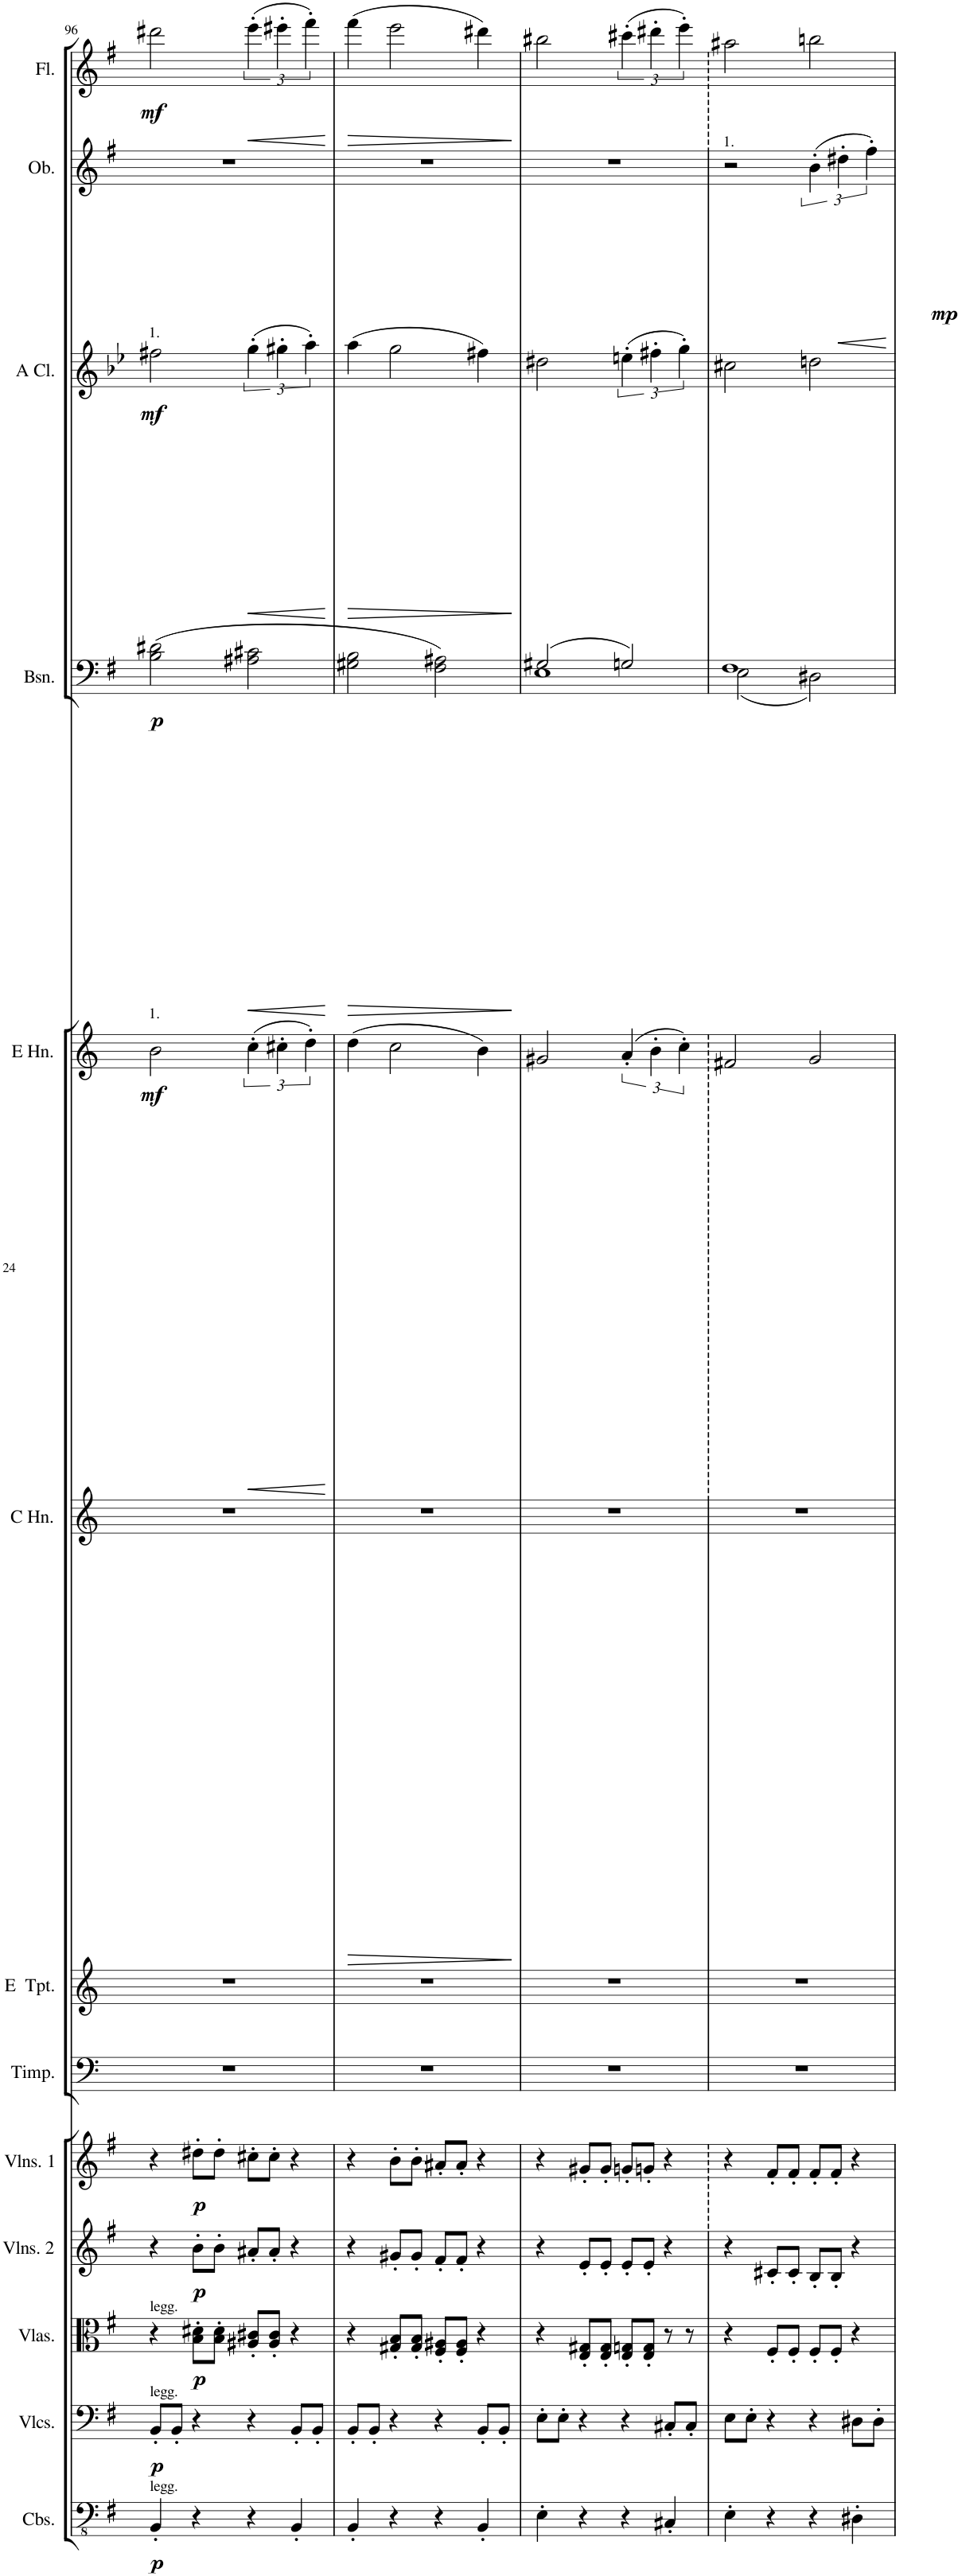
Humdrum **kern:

**kern	**dynam	**kern	**dynam	**kern	**dynam	**kern	**dynam	**kern	**dynam	**kern	**kern	**kern	**kern	**dynam	**kern	**dynam	**kern	**dynam	**kern	**dynam	**kern	**dynam
*part13	*part13	*part12	*part12	*part11	*part11	*part10	*part10	*part9	*part9	*part8	*part7	*part6	*part5	*part5	*part4	*part4	*part3	*part3	*part2	*part2	*part1	*part1
*staff13	*staff13	*staff12	*staff12	*staff11	*staff11	*staff10	*staff10	*staff9	*staff9	*staff8	*staff7	*staff6	*staff5	*staff5	*staff4	*staff4	*staff3	*staff3	*staff2	*staff2	*staff1	*staff1
*I"Contrabasses	*	*I"Violoncellos	*	*I"Violas	*	*I"Violins 2	*	*I"Violins 1	*	*I"Timpani in B and E	*I"Trumpet 1 2 in E	*I"Horn 3 4  in C	*I"Horn 1 2 in E	*	*I"Bassoon 1 2	*	*I"A Clarinet 1 2	*	*I"Oboe 1 2	*	*I"Flute 1 2	*
*I'Cbs.	*	*I'Vlcs.	*	*I'Vlas.	*	*I'Vlns. 2	*	*I'Vlns. 1	*	*I'Timp.	*	*	*	*	*I'Bsn.	*	*I'A Cl.	*	*I'Ob.	*	*I'Fl.	*
!!LO:PB:g=z
*clefFv4	*	*clefF4	*	*clefC3	*	*clefG2	*	*clefG2	*	*clefF4	*clefG2	*clefG2	*clefG2	*	*clefF4	*	*clefG2	*	*clefG2	*	*clefG2	*
*	*	*	*	*	*	*	*	*	*	*	*Trd-2c-4	*Trd4c7	*Trd5c8	*	*	*	*Trd2c3	*	*	*	*	*
*k[f#]	*	*k[f#]	*	*k[f#]	*	*k[f#]	*	*k[f#]	*	*k[]	*k[]	*k[]	*k[]	*	*k[f#]	*	*k[b-e-]	*	*k[f#]	*	*k[f#]	*
*M4/4	*	*M4/4	*	*M4/4	*	*M4/4	*	*M4/4	*	*M4/4	*M4/4	*M4/4	*M4/4	*	*M4/4	*	*M4/4	*	*M4/4	*	*M4/4	*
*met(c|)	*	*met(c|)	*	*met(c|)	*	*met(c|)	*	*met(c|)	*	*met(c|)	*met(c|)	*met(c|)	*met(c|)	*	*met(c|)	*	*met(c|)	*	*met(c|)	*	*met(c|)	*
=96	=96	=96	=96	=96	=96	=96	=96	=96	=96	=96	=96	=96	=96	=96	=96	=96	=96	=96	=96	=96	=96	=96
!	!	!	!	!	!	!	!	!	!	!	!	!	!	!	!	!	!LO:TX:a:t=1.	!	!	!	!	!
!	!	!	!	!	!	!	!	!	!	!	!	!	!LO:TX:a:t=1.	!	!	!	!	!	!	!	!	!
!	!	!	!	!LO:TX:a:t=legg.	!	!	!	!	!	!	!	!	!	!	!	!	!	!	!	!	!	!
!	!	!LO:TX:a:t=legg.	!	!	!	!	!	!	!	!	!	!	!	!	!	!	!	!	!	!	!	!
!LO:TX:a:t=legg.	!	!	!	!	!	!	!	!	!	!	!	!	!	!	!	!	!	!	!	!	!	!
!	!LO:DY:b	!	!LO:DY:b	!	!	!	!	!	!	!	!	!	!	!LO:DY:b	!	!LO:DY:b	!	!LO:DY:b	!	!	!	!LO:DY:b
4BBB'/	p	8BB'/L	p	4r	.	4r	.	4r	.	1r	1r	1r	2b\	mf	(2B\ 2d#X\	p	2ff#X\	mf	1r	.	2ddd#X\	mf
.	.	8BB'/J	.	.	.	.	.	.	.	.	.	.	.	.	.	.	.	.	.	.	.	.
!	!	!	!	!	!LO:DY:b	!	!LO:DY:b	!	!LO:DY:b	!	!	!	!	!	!	!	!	!	!	!	!	!
4r	.	4r	.	8B\' 8d#X\'L	p	8b'\L	p	8dd#X'\L	p	.	.	.	.	.	.	.	.	.	.	.	.	.
.	.	.	.	8B\' 8d#\'J	.	8b'\J	.	8dd#'\J	.	.	.	.	.	.	.	.	.	.	.	.	.	.
!	!	!	!	!	!	!	!	!	!	!	!	!	!	!	!	!LO:HP:b	!	!LO:HP:b	!	!	!	!LO:HP:b
4r	.	4r	.	8A#X/' 8c#X/'L	.	8a#X'/L	.	8cc#X'\L	.	.	.	.	(6cc'\	.	2A#X\ 2c#X\	<	(6gg'\	<	.	.	(6eee'\	<
.	.	.	.	8A#/' 8c#/'J	.	8a#'/J	.	8cc#'\J	.	.	.	.	.	.	.	.	.	.	.	.	.	.
.	.	.	.	.	.	.	.	.	.	.	.	.	6cc#X'\	.	.	.	6gg#X'\	.	.	.	6eee#X'\	.
4BBB'/	.	8BB'/L	.	4r	.	4r	.	4r	.	.	.	.	.	.	.	.	.	.	.	.	.	.
.	.	.	.	.	.	.	.	.	.	.	.	.	6dd'\)	.	.	.	6aa'\)	.	.	.	6fff#'\)	.
.	.	8BB'/J	.	.	.	.	.	.	.	.	.	.	.	.	.	.	.	.	.	.	.	.
.	.	.	.	.	.	.	.	.	.	.	.	.	.	.	.	[	.	[	.	.	.	[
=97	=97	=97	=97	=97	=97	=97	=97	=97	=97	=97	=97	=97	=97	=97	=97	=97	=97	=97	=97	=97	=97	=97
!	!	!	!	!	!	!	!	!	!	!	!	!	!	!	!	!LO:HP:b	!	!LO:HP:b	!	!	!	!LO:HP:b
4BBB'/	.	8BB'/L	.	4r	.	4r	.	4r	.	1r	1r	1r	(4dd\	.	2G#X\ 2B\	>	(4aa\	>	1r	.	(4fff#\	>
.	.	8BB'/J	.	.	.	.	.	.	.	.	.	.	.	.	.	.	.	.	.	.	.	.
4r	.	4r	.	8G#X/' 8B/'L	.	8g#X'/L	.	8b'\L	.	.	.	.	2cc\	.	.	.	2gg\	.	.	.	2eee\	.
.	.	.	.	8G#/' 8B/'J	.	8g#'/J	.	8b'\J	.	.	.	.	.	.	.	.	.	.	.	.	.	.
4r	.	4r	.	8F#/' 8A#X/'L	.	8f#'/L	.	8a#X'/L	.	.	.	.	.	.	2F#\ 2A#X\)	.	.	.	.	.	.	.
.	.	.	.	8F#/' 8A#/'J	.	8f#'/J	.	8a#'/J	.	.	.	.	.	.	.	.	.	.	.	.	.	.
4BBB'/	.	8BB'/L	.	4r	.	4r	.	4r	.	.	.	.	4b\)	.	.	.	4ff#X\)	.	.	.	4ddd#X\)	.
.	.	8BB'/J	.	.	.	.	.	.	.	.	.	.	.	.	.	.	.	.	.	.	.	.
.	.	.	.	.	.	.	.	.	.	.	.	.	.	.	.	]	.	]	.	.	.	]
=98	=98	=98	=98	=98	=98	=98	=98	=98	=98	=98	=98	=98	=98	=98	=98	=98	=98	=98	=98	=98	=98	=98
*	*	*	*	*	*	*	*	*	*	*	*	*	*	*	*^	*	*	*	*	*	*	*
4EE'\	.	8E'\L	.	4r	.	4r	.	4r	.	1r	1r	1r	2g#X/	.	(2G#X/	1E	.	2dd#X\	.	1r	.	2bb#X\	.
.	.	8E'\J	.	.	.	.	.	.	.	.	.	.	.	.	.	.	.	.	.	.	.	.	.
4r	.	4r	.	8E/' 8G#X/'L	.	8e'/L	.	8g#X'/L	.	.	.	.	.	.	.	.	.	.	.	.	.	.	.
.	.	.	.	8E/' 8G#/'J	.	8e'/J	.	8g#'/J	.	.	.	.	.	.	.	.	.	.	.	.	.	.	.
4r	.	4r	.	8E/' 8Gn/'L	.	8e'/L	.	8gn'/L	.	.	.	.	(6a'/	.	2Gn/)	.	.	(6een'\	.	.	.	(6ccc#X'\	.
.	.	.	.	8E/' 8G/'J	.	8e'/J	.	8gn'/J	.	.	.	.	.	.	.	.	.	.	.	.	.	.	.
.	.	.	.	.	.	.	.	.	.	.	.	.	6b'\	.	.	.	.	6ff#X'\	.	.	.	6ddd#X'\	.
4CC#X'/	.	8C#X'/L	.	8r	.	4r	.	4r	.	.	.	.	.	.	.	.	.	.	.	.	.	.	.
.	.	.	.	.	.	.	.	.	.	.	.	.	6cc'\)	.	.	.	.	6gg'\)	.	.	.	6eee'\)	.
.	.	8C#'/J	.	8r	.	.	.	.	.	.	.	.	.	.	.	.	.	.	.	.	.	.	.
=99	=99	=99	=99	=99	=99	=99	=99	=99	=99	=99	=99	=99	=99	=99	=99	=99	=99	=99	=99	=99	=99	=99	=99
!	!	!	!	!	!	!	!	!	!	!	!	!	!	!	!	!	!	!	!	!LO:TX:a:t=1.	!	!	!
4EE'\	.	8E\L	.	4r	.	4r	.	4r	.	1r	1r	1r	2f#X/	.	1F#	(2E\	.	2cc#X\	.	2r	.	2aa#X\	.
.	.	8E'\J	.	.	.	.	.	.	.	.	.	.	.	.	.	.	.	.	.	.	.	.	.
4r	.	4r	.	8F#'/L	.	8c#X'/L	.	8f#'/L	.	.	.	.	.	.	.	.	.	.	.	.	.	.	.
.	.	.	.	8F#'/J	.	8c#'/J	.	8f#'/J	.	.	.	.	.	.	.	.	.	.	.	.	.	.	.
!	!	!	!	!	!	!	!	!	!	!	!	!	!	!	!	!	!	!	!	!	!LO:DY:b	!	!
4r	.	4r	.	8F#'/L	.	8B'/L	.	8f#'/L	.	.	.	.	2g/	.	.	2D#X\)	.	2ddn\	.	(6b'\	mp	2bbn\	.
.	.	.	.	8F#'/J	.	8B'/J	.	8f#'/J	.	.	.	.	.	.	.	.	.	.	.	.	.	.	.
!	!	!	!	!	!	!	!	!	!	!	!	!	!	!	!	!	!	!	!	!	!LO:HP:b	!	!
.	.	.	.	.	.	.	.	.	.	.	.	.	.	.	.	.	.	.	.	6dd#X'\	<	.	.
4DD#X'\	.	8D#X\L	.	4r	.	4r	.	4r	.	.	.	.	.	.	.	.	.	.	.	.	.	.	.
.	.	.	.	.	.	.	.	.	.	.	.	.	.	.	.	.	.	.	.	6ff#'\)	.	.	.
.	.	8D#'\J	.	.	.	.	.	.	.	.	.	.	.	.	.	.	.	.	.	.	.	.	.
*	*	*	*	*	*	*	*	*	*	*	*	*	*	*	*v	*v	*	*	*	*	*	*	*
.	.	.	.	.	.	.	.	.	.	.	.	.	.	.	.	.	.	.	.	[	.	.
=	=	=	=	=	=	=	=	=	=	=	=	=	=	=	=	=	=	=	=	=	=	=
*-	*-	*-	*-	*-	*-	*-	*-	*-	*-	*-	*-	*-	*-	*-	*-	*-	*-	*-	*-	*-	*-	*-
